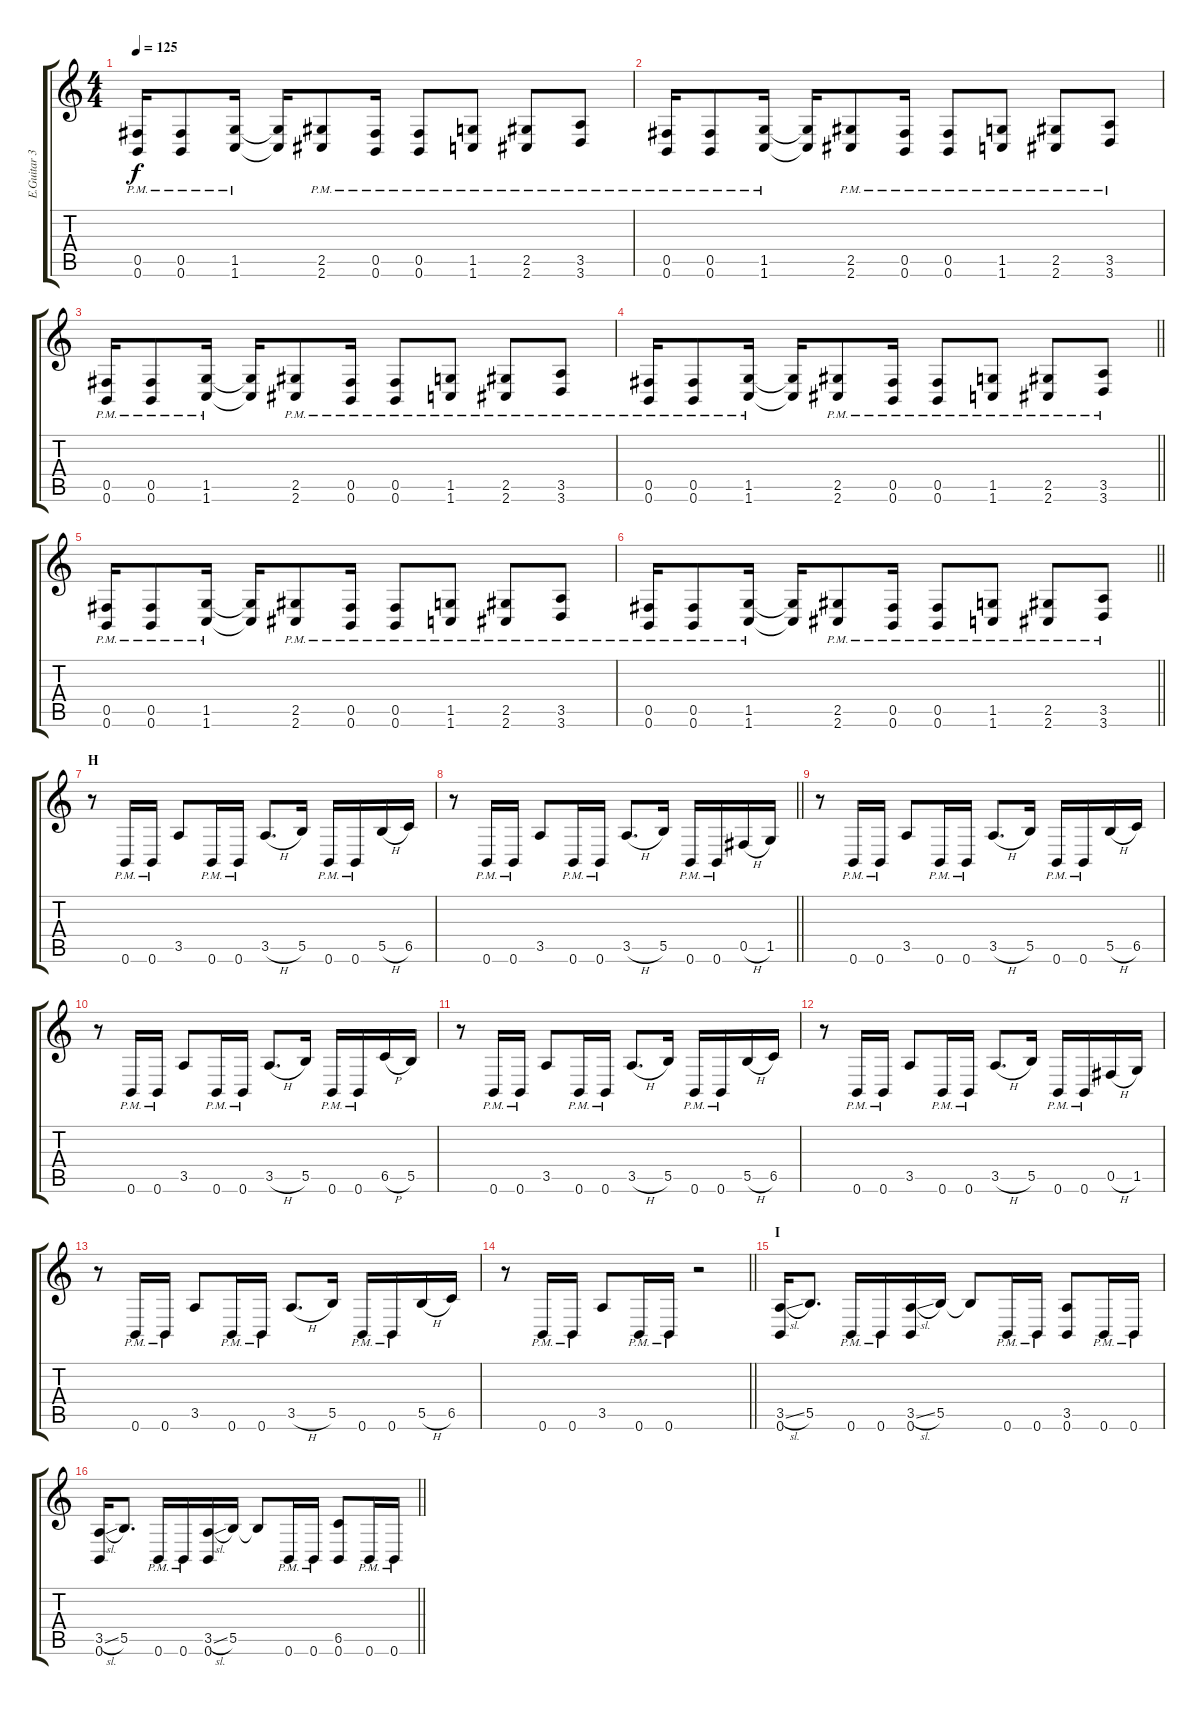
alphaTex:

\track ("E.Guitar 3" "E.Guitar 3") {instrument overdrivenguitar}
\staff {score tabs}
\tuning (Db4 Ab3 E3 B2 Gb2 B1) {hide}
\ts (4 4)
\tempo 125
\clef g2
\ks c
(0.5 0.6{pm}).16{dy f} (0.5 0.6{pm}).8 (1.5 1.6{pm}).16 (1.5{t} 1.6{t}).16 (2.5 2.6{pm}).8 (0.5 0.6{pm}).16 (0.5 0.6{pm}).8 (1.5 1.6{pm}).8 (2.5 2.6{pm}).8 (3.5 3.6{pm}).8 |
(0.5 0.6{pm}).16 (0.5 0.6{pm}).8 (1.5 1.6{pm}).16 (1.5{t} 1.6{t}).16 (2.5 2.6{pm}).8 (0.5 0.6{pm}).16 (0.5 0.6{pm}).8 (1.5 1.6{pm}).8 (2.5 2.6{pm}).8 (3.5 3.6{pm}).8 |
(0.5 0.6{pm}).16 (0.5 0.6{pm}).8 (1.5 1.6{pm}).16 (1.5{t} 1.6{t}).16 (2.5 2.6{pm}).8 (0.5 0.6{pm}).16 (0.5 0.6{pm}).8 (1.5 1.6{pm}).8 (2.5 2.6{pm}).8 (3.5 3.6{pm}).8 |
\barLineRight lightlight
(0.5 0.6{pm}).16 (0.5 0.6{pm}).8 (1.5 1.6{pm}).16 (1.5{t} 1.6{t}).16 (2.5 2.6{pm}).8 (0.5 0.6{pm}).16 (0.5 0.6{pm}).8 (1.5 1.6{pm}).8 (2.5 2.6{pm}).8 (3.5 3.6{pm}).8 |
(0.5 0.6{pm}).16 (0.5 0.6{pm}).8 (1.5 1.6{pm}).16 (1.5{t} 1.6{t}).16 (2.5 2.6{pm}).8 (0.5 0.6{pm}).16 (0.5 0.6{pm}).8 (1.5 1.6{pm}).8 (2.5 2.6{pm}).8 (3.5 3.6{pm}).8 |
\barLineRight lightlight
(0.5 0.6{pm}).16 (0.5 0.6{pm}).8 (1.5 1.6{pm}).16 (1.5{t} 1.6{t}).16 (2.5 2.6{pm}).8 (0.5 0.6{pm}).16 (0.5 0.6{pm}).8 (1.5 1.6{pm}).8 (2.5 2.6{pm}).8 (3.5 3.6{pm}).8 |
\section ("" "H")
r.8 0.6{pm}.16 0.6{pm}.16 3.5.8 0.6{pm}.16 0.6{pm}.16 3.5{h}.8{d} 5.5.16 0.6{pm}.16 0.6{pm}.16 5.5{h}.16 6.5.16 |
\barLineRight lightlight
r.8 0.6{pm}.16 0.6{pm}.16 3.5.8 0.6{pm}.16 0.6{pm}.16 3.5{h}.8{d} 5.5.16 0.6{pm}.16 0.6{pm}.16 0.5{h}.16 1.5.16 |
r.8 0.6{pm}.16 0.6{pm}.16 3.5.8 0.6{pm}.16 0.6{pm}.16 3.5{h}.8{d} 5.5.16 0.6{pm}.16 0.6{pm}.16 5.5{h}.16 6.5.16 |
r.8 0.6{pm}.16 0.6{pm}.16 3.5.8 0.6{pm}.16 0.6{pm}.16 3.5{h}.8{d} 5.5.16 0.6{pm}.16 0.6{pm}.16 6.5{h}.16 5.5.16 |
r.8 0.6{pm}.16 0.6{pm}.16 3.5.8 0.6{pm}.16 0.6{pm}.16 3.5{h}.8{d} 5.5.16 0.6{pm}.16 0.6{pm}.16 5.5{h}.16 6.5.16 |
r.8 0.6{pm}.16 0.6{pm}.16 3.5.8 0.6{pm}.16 0.6{pm}.16 3.5{h}.8{d} 5.5.16 0.6{pm}.16 0.6{pm}.16 0.5{h}.16 1.5.16 |
r.8 0.6{pm}.16 0.6{pm}.16 3.5.8 0.6{pm}.16 0.6{pm}.16 3.5{h}.8{d} 5.5.16 0.6{pm}.16 0.6{pm}.16 5.5{h}.16 6.5.16 |
\barLineRight lightlight
r.8 0.6{pm}.16 0.6{pm}.16 3.5.8 0.6{pm}.16 0.6{pm}.16 r.2 |
\section ("" "I")
(3.5{sl} 0.6).16 5.5.8{d} 0.6{pm}.16 0.6{pm}.16 (3.5{sl} 0.6).16 5.5.16 5.5{t}.8 0.6{pm}.16 0.6{pm}.16 (3.5 0.6).8 0.6{pm}.16 0.6{pm}.16 |
\barLineRight lightlight
(3.5{sl} 0.6).16 5.5.8{d} 0.6{pm}.16 0.6{pm}.16 (3.5{sl} 0.6).16 5.5.16 5.5{t}.8 0.6{pm}.16 0.6{pm}.16 (6.5 0.6).8 0.6{pm}.16 0.6{pm}.16
